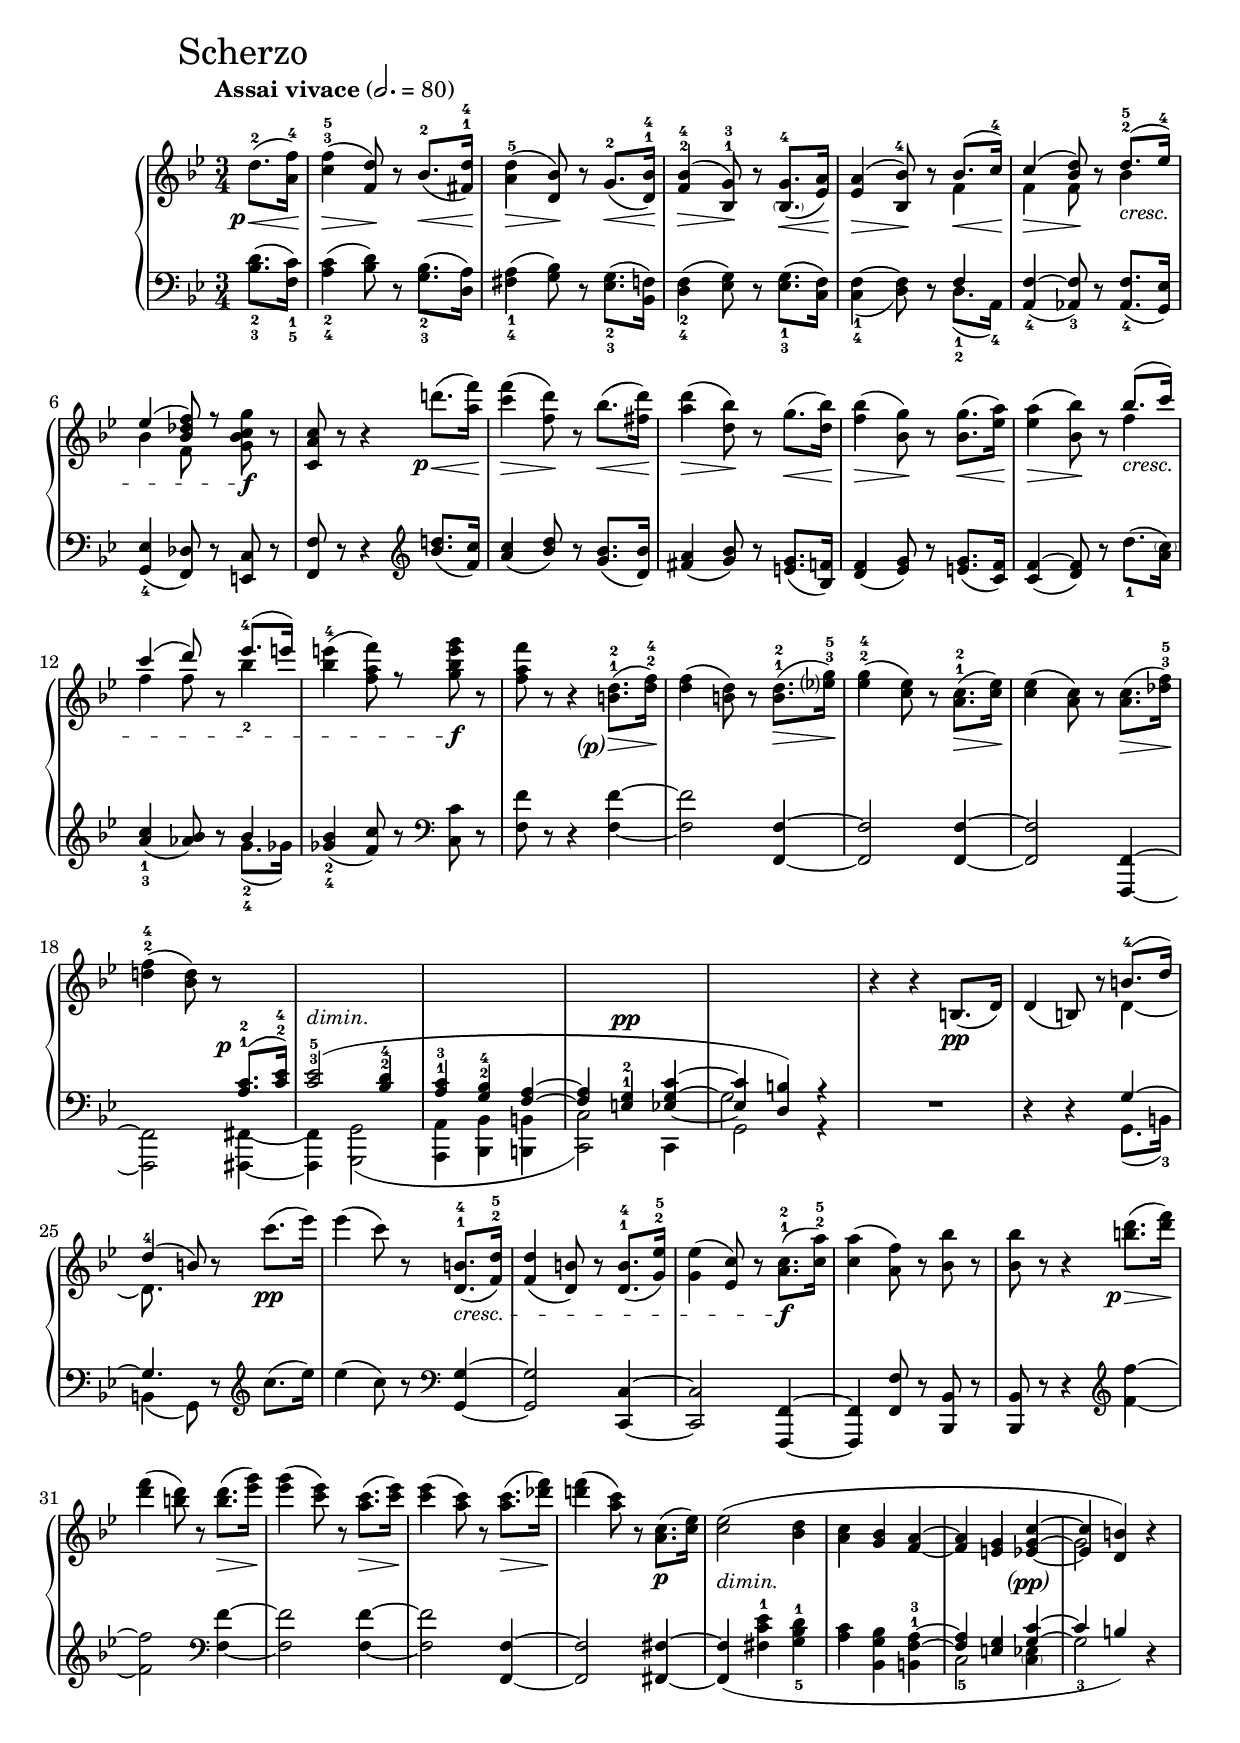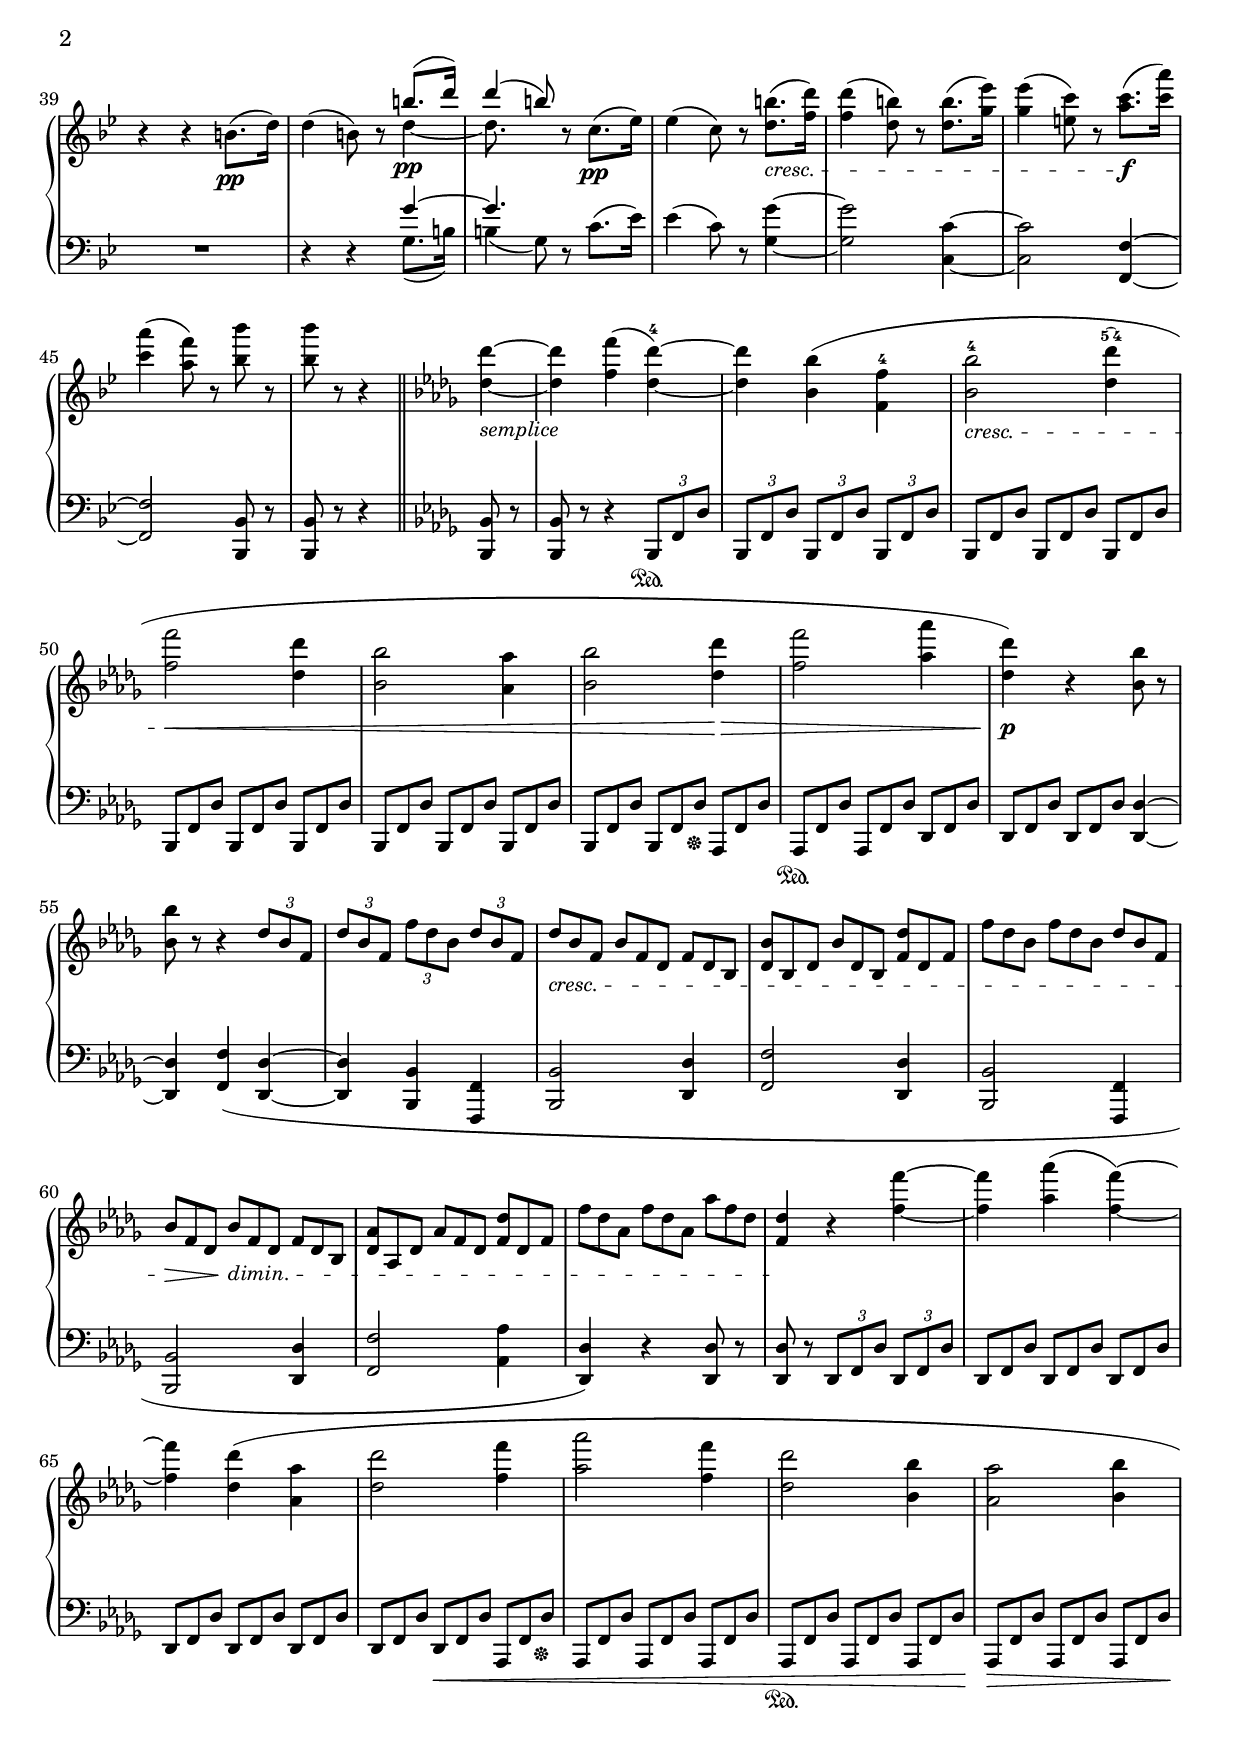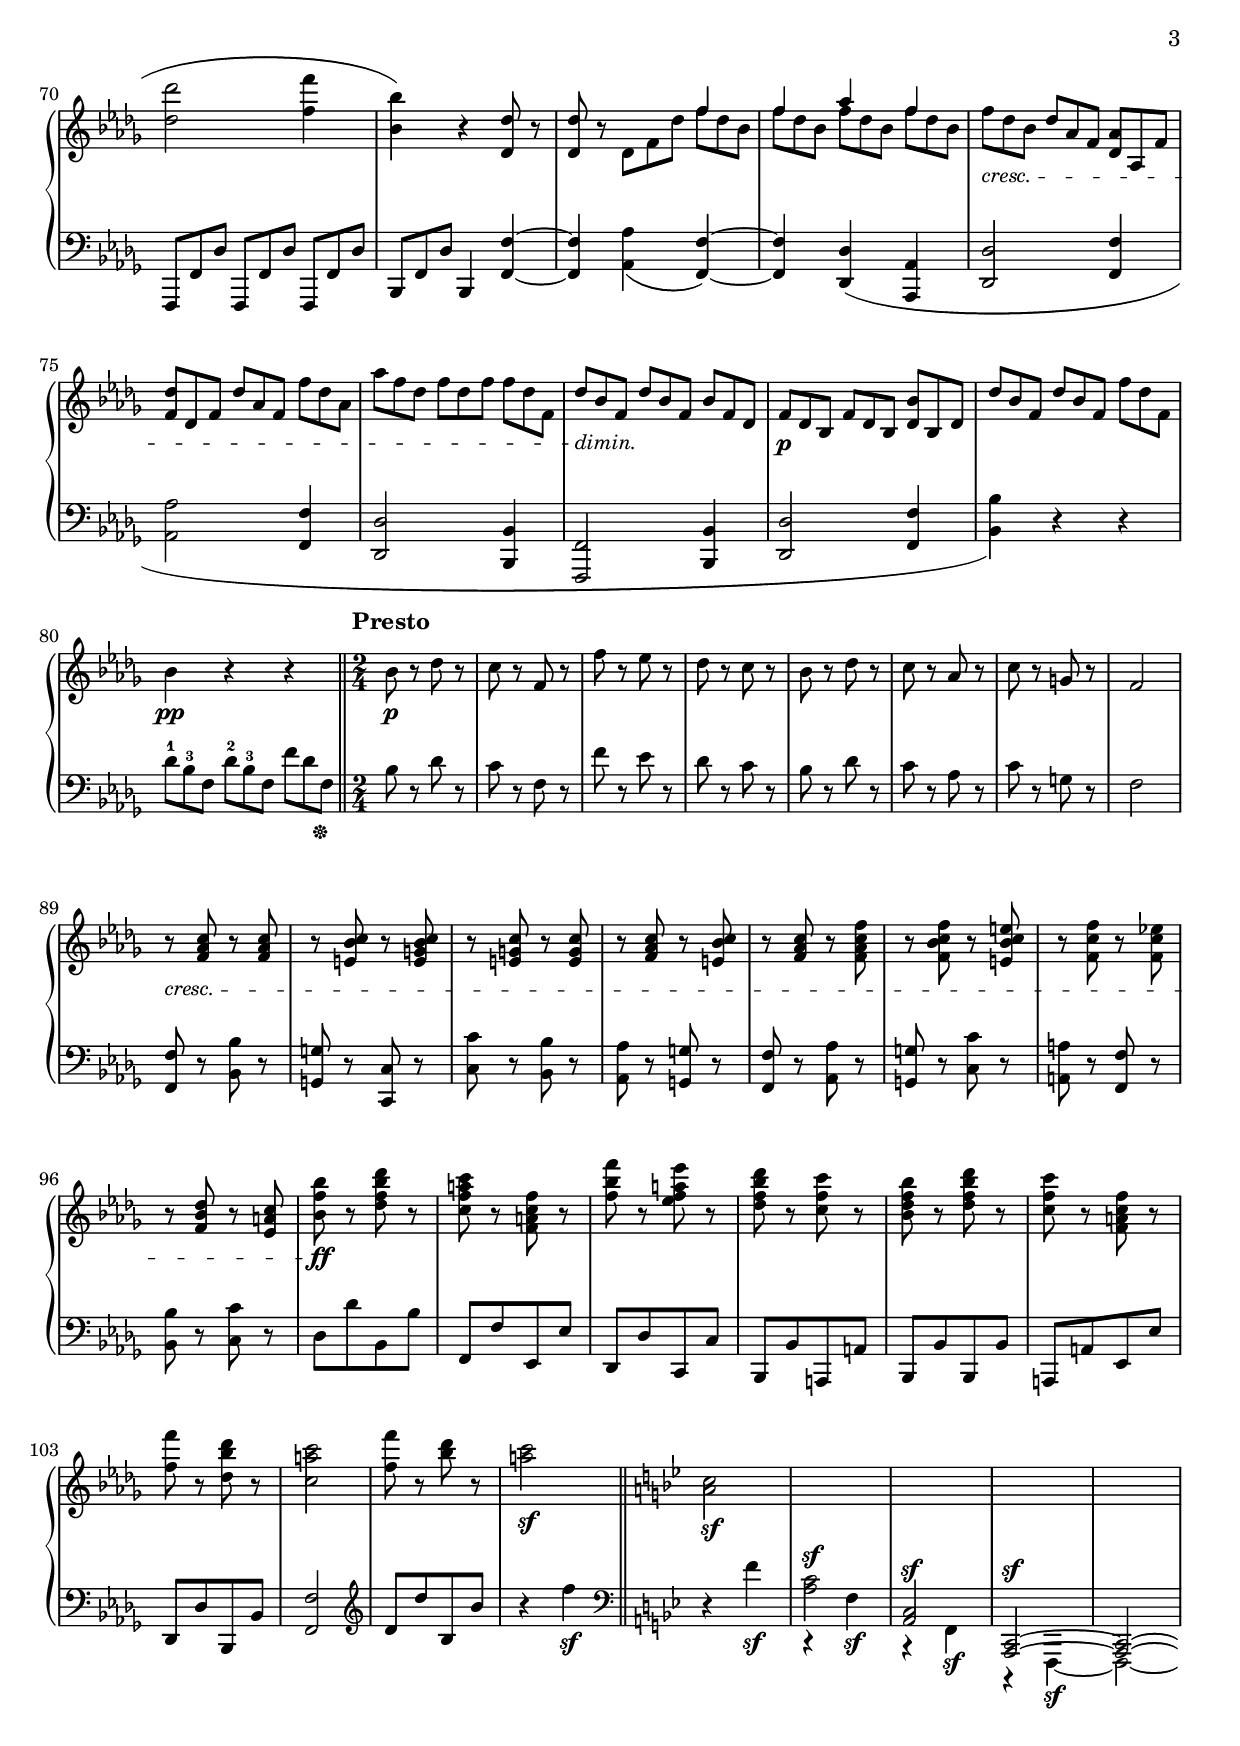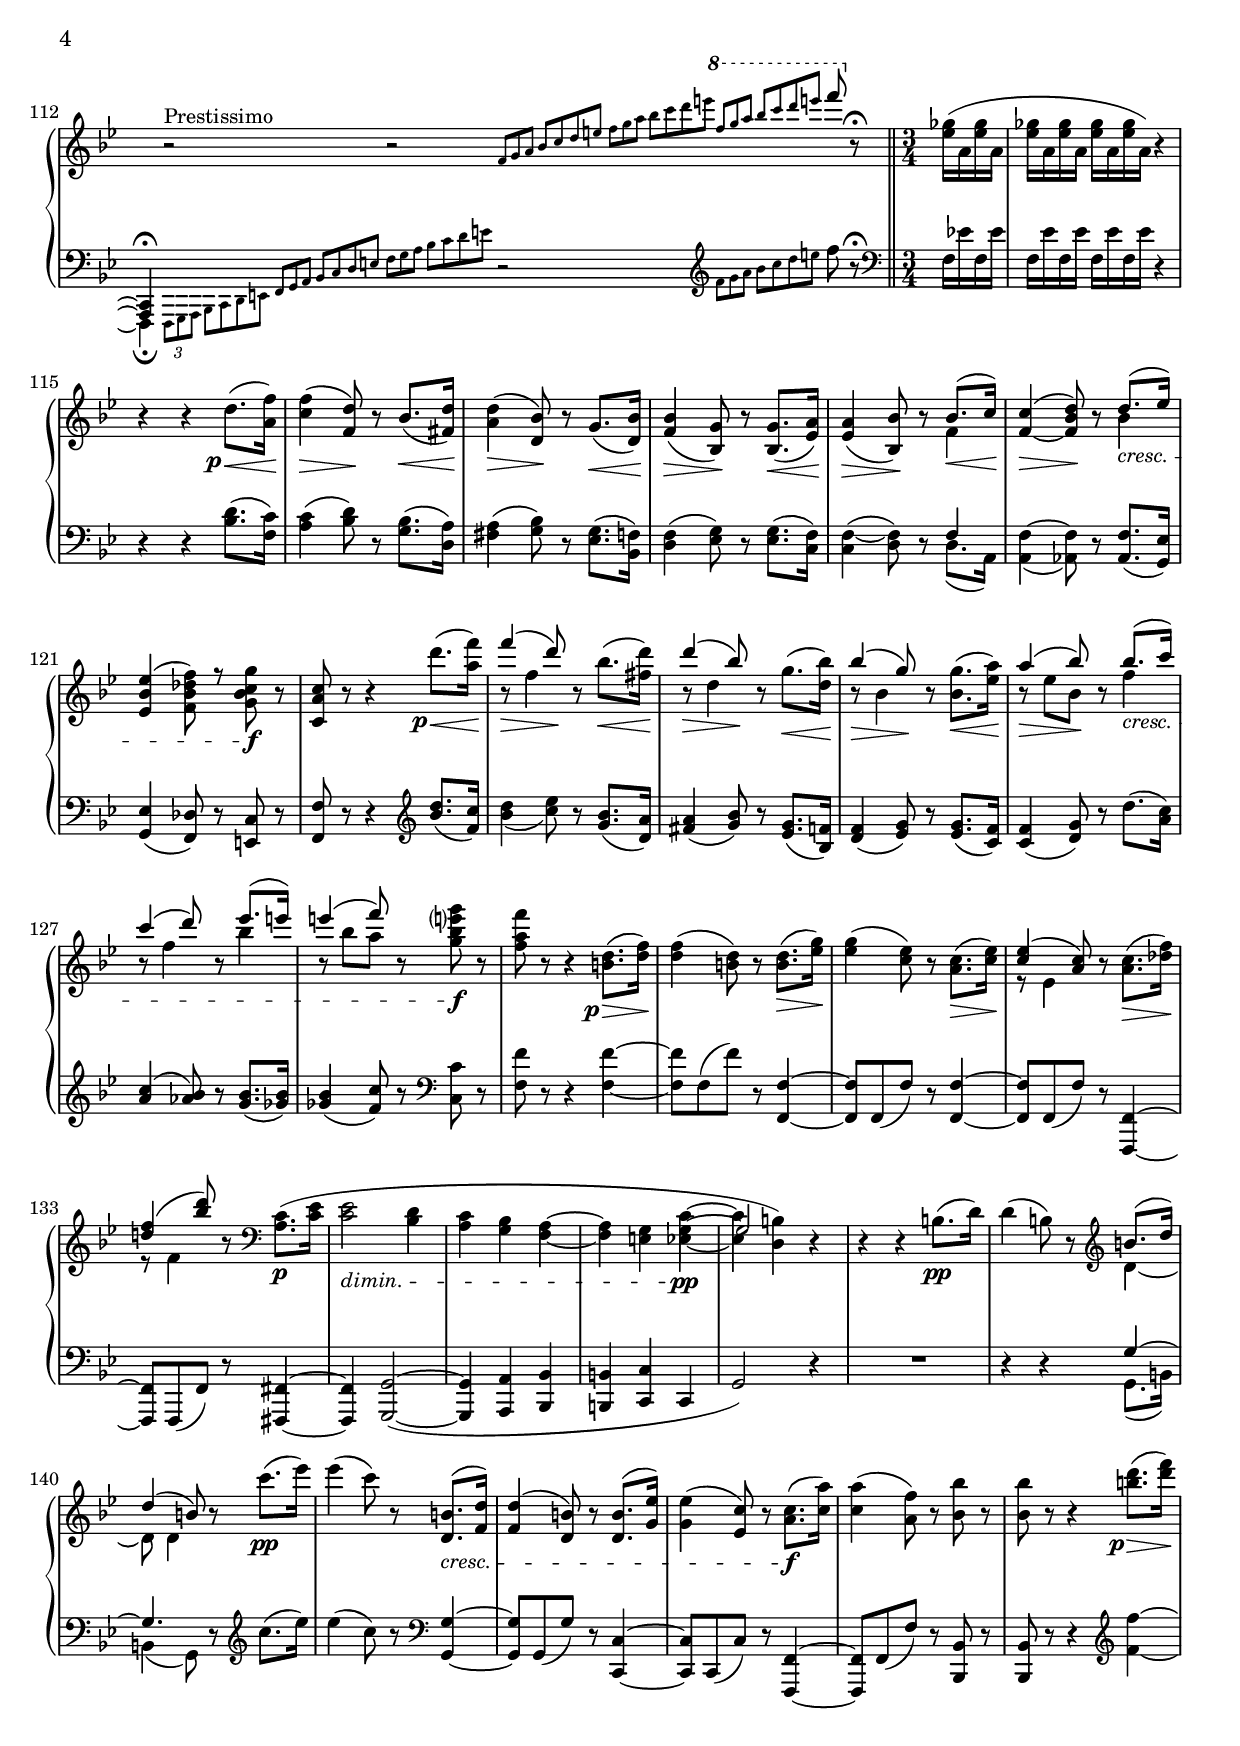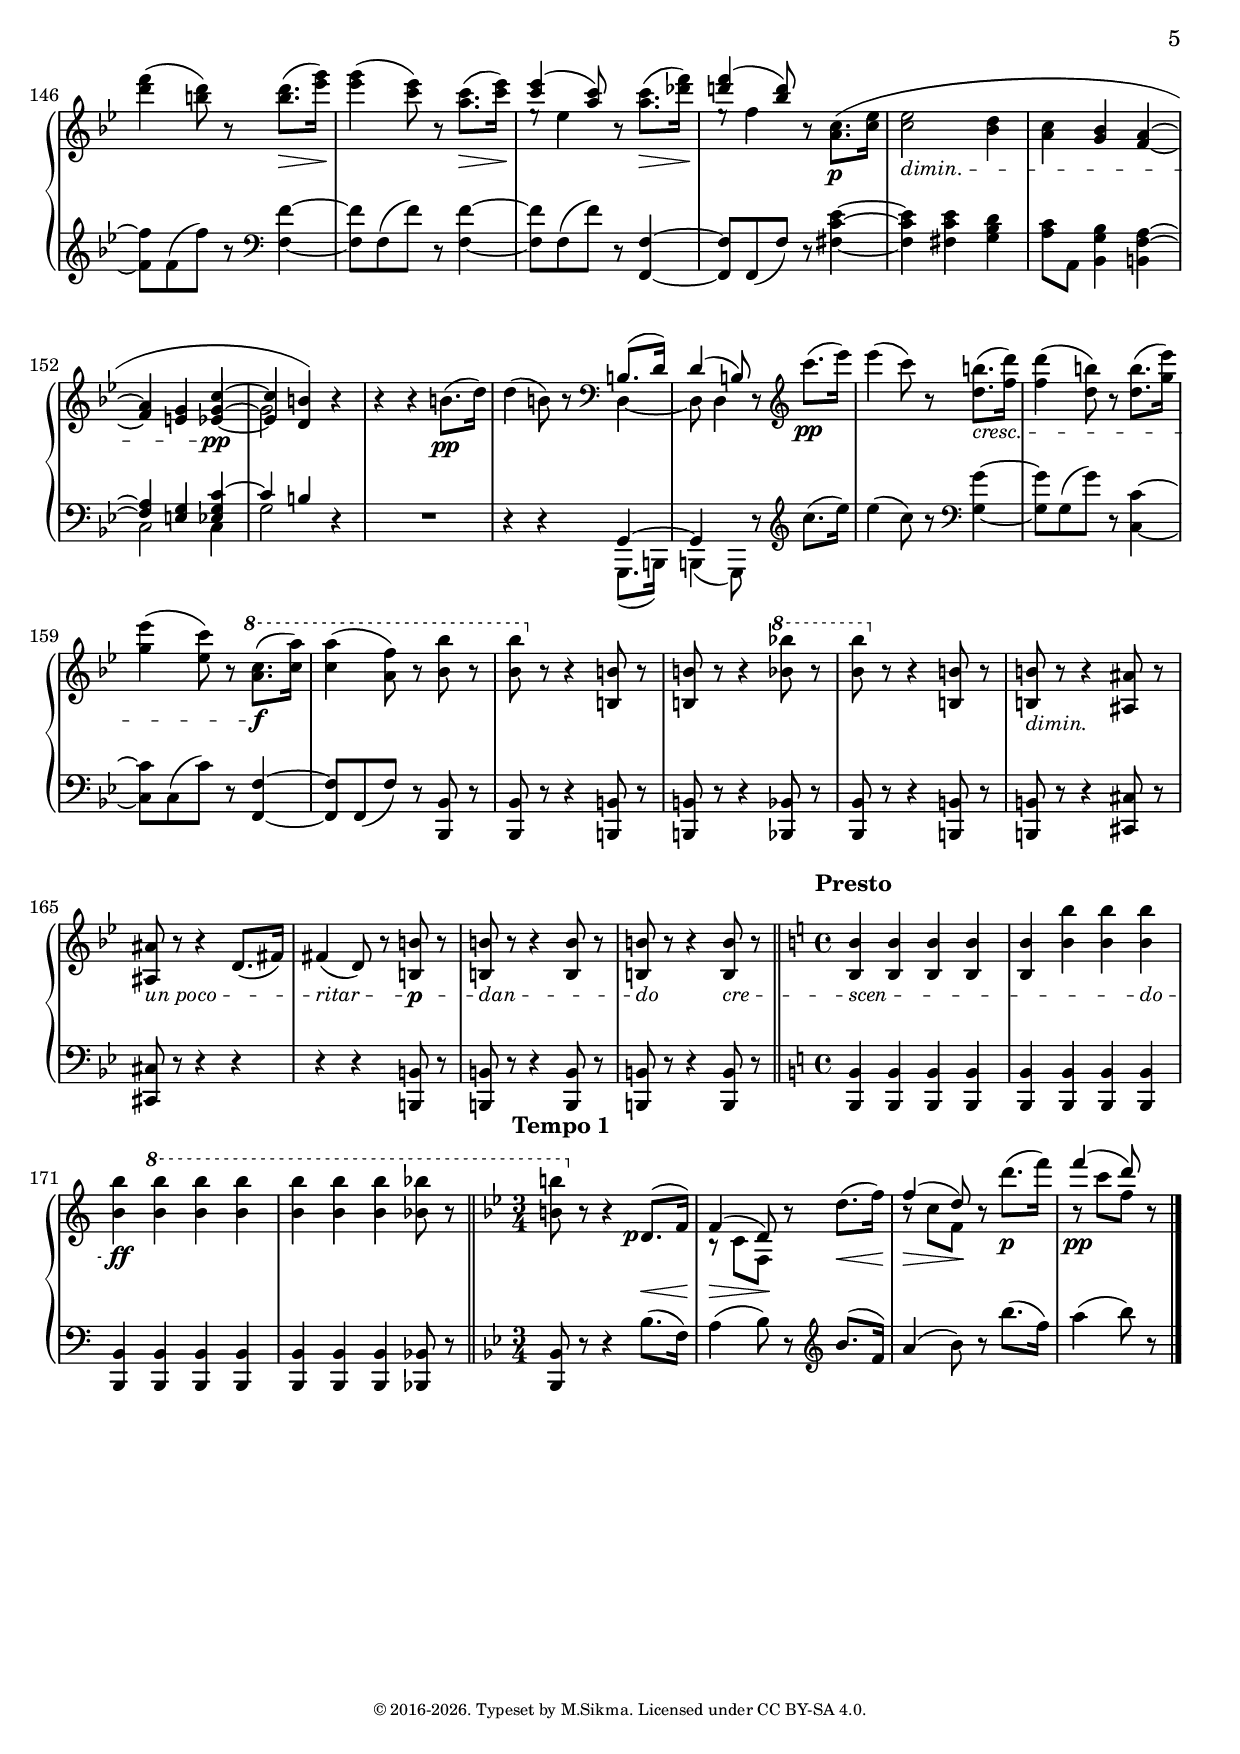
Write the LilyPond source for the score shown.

%===========================================================================
%    Piano Sonata Op.106 (L.Beethoven) - II
%===========================================================================
%
%    (C) 2016-2017, Michiel Sikma <michiel@sikma.org>
%    Licensed under CC BY-SA 4.0.
%
%---------------------------------------------------------------------------

\version "2.19.42"
\include "sonata-op106-includes.ily"

%---------------------------------------------------------------------------
%    II. Scherzo - Assai vivace
%---------------------------------------------------------------------------

two-section-one = {
  \key bes \major
  \time 3/4
  \partial 4
  \tempo "Assai vivace" 2. = 80
}

\bookpart {
  \paper {
    markup-system-spacing = \std-padding-page-n
    bookTitleMarkup = \std-title-markup-page-n
  }
  \header {
    subtitle = "Scherzo"
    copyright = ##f
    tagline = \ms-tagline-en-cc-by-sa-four
  }
  \score {
    \new PianoStaff \with {
      \std-staff-spacing
    } <<
      \override Score.MetronomeMark.extra-offset = #'(0 . 1.5)
      \set PianoStaff.connectArpeggios = ##t
      %---------------------------------------------------------------------
      %    Right hand
      %---------------------------------------------------------------------
      \new Staff = "right" \with {
        \std-magnification
        \stdDynSize
        midiInstrument = "acoustic grand"
      } {
        \clef treble \relative c'' {
          \two-section-one
          \override Slur.height-limit = #3
          <<
            \relative c'' {
              \stemNeutral
              \once \overrideProperty Score.NonMusicalPaperColumn.line-break-system-details
                #'((alignment-distances . (11.2)))
              \once \override Slur.positions = #'(2.18 . 3)
              d8.^(\<-2 <a f'>16-4) | <c f>4\>^(-3-5 \stemUp <d f,>8)\!
            }
            \\
            \relative c'' {
              \once \override DynamicText.extra-offset = #'(-2.4 . 1.8)
              \once \override DynamicText.self-alignment-X = #LEFT
              s8._\p
            }
          >> r8
          \once \override Slur.positions = #'(0 . 2.5)
          bes8.(\<-2 <fis d'>16)-1-4 | <a d>4\>(-5 <bes d,>8)\! r8
          \once \override Slur.positions = #'(0 . 2.5)
          g8.-[(\<-2 <d bes'>16])-1-4 <f bes>4\>^(-2-4 <bes, g'>8)\!-1-3 r8
          \once \override Slur.positions = #'(0 . 2.5)
          <\parenthesize bes g'>8.-[(\<-4 <es a>16]) | <es a>4\>^( <bes bes'>8)\!
          -\tweak X-offset #-0.1
          -4 r8
          <<
            \relative c'' {
              bes8.(\< c16)-4 | c4\>( <bes d>8)\!
            }
            \\
            \relative c' {
              f4 | f4 f8
            }
          >>
          r8
          <<
            \relative c'' {
              % Some trickery to clean up the cresc. a little.
              \set crescendoText = \markup { \italic { "cresc. " } }
              \set crescendoSpanner = #'text
              d8.(\<-2-5 es16)-4 \noPageBreak |
              \once \overrideProperty Score.NonMusicalPaperColumn.line-break-system-details
                #'((alignment-distances . (11)))
              \break es4( \stemUp <bes des f>8) r8 \stemNeutral <g bes c g'>8\f
            }
            \\
            \relative c'' {
              bes4 | bes4 f8
            }
          >>
          r8 |
          <c a' c>8 r8 r4
          \once \override DynamicText.extra-offset = #'(-2.4 . 1.8)
          \once \override DynamicText.self-alignment-X = #LEFT
          \override Slur.height-limit = #4
          <<
            \relative c''' {
              \stemNeutral
              \override Slur.height-limit = #4
              d!8.(\< <a f'>16) | <c f>4\>( <f, d'>8)\!
            }
            \\
            \relative c'' {
              \once \override DynamicText.extra-offset = #'(-2.4 . 1.8)
              \once \override DynamicText.self-alignment-X = #LEFT
              s8._\p
            }
          >>
          r8
          \once \override Slur.height-limit = #4
          bes''8.(\< <fis d'>16) | <a d>4\>( <d, bes'>8)\! r8
          g8.(\< <d bes'>16) | <f bes>4\>( <bes, g'>8)\! r8
          <g' bes,>8.(\< <es a>16) | <es a>4\>( <bes bes'>8)\! r8
          <<
            \relative c'' {
              \once \override Slur.positions = #'(0 . 2.5)
              \override Slur.height-limit = #5
              \set crescendoText = \markup { \italic { "cresc. " } }
              \set crescendoSpanner = #'text
              bes'8.(\< c16) \noPageBreak |
              \break c4( d8) \relative c'' b8\rest
              \once \override Slur.positions = #'(0 . 2.5)
              es8.(
              -\tweak X-offset #-0
              -\tweak Y-offset #6.5
              -4 e16) | \stemNeutral <bes e>4(-4 <f a f'>8)
              r8 <g bes e g>8\f
            }
            \\
            \relative c'' {
              f4 | f4 f8 s8 bes4_2
            }
          >>
          r8 | <f' a f'>8 r8 r4
          \once \override Slur.height-limit = #5
          \once \override Slur.positions = #'(0 . 0)
          <<
            \relative c''' {
              \stemNeutral
              \override Slur.height-limit = #4
              <b, d>8.(\>-1-2 <d f>16)-2-4 | <d f>4\!( <b d>8)\!
            }
            \\
            \relative c'' {
              \once \override DynamicText.extra-offset = #'(-3.4 . 2.2)
              \once \override DynamicText.self-alignment-X = #LEFT
              % TODO fix this \p
              s8._\parenP\p
            }
          >>
          r8
          \once \override Slur.height-limit = #7
          \once \override Slur.positions = #'(0 . 0)
          <b, d>8.(\>-1-2
          % Note: Henle has a grace flat on this es
          <es? g>16)-3-5 | <es g>4\!(-2-4 <c es>8) r8
          <a c>8.(\>-1-2 <c es>16) | <c es>4\!( <a c>8) r8
          <a c>8.(\> <des f>16)-3-5 \noPageBreak |
          \overrideProperty Score.NonMusicalPaperColumn.line-break-system-details
            #'((alignment-distances . (12.3)))
          \break <d! f>4\!(-2-4 <bes d>8)
          r8
          <<
            \relative c'' {
              \voiceOne
              \once \override Slur.height-limit = #4
              \once \override Slur.positions = #'(0 . 3)
              \change Staff = "left"
              \once \override DynamicText.extra-offset = #'(-2.8 . -4.5)
              \once \override DynamicText.self-alignment-X = #LEFT
              <a, c>8.^(^\p-1-2 <c es>16)-2-4 |
              \once \override Slur.height-limit = #3.6
              <c es>2^(^\textDecrescEnd "dimin."-3-5 <bes d>4-2
              -\tweak Y-offset #5.3
              ^4 |
              <a c>4-1-3 <g bes>4-2-4 <f^~ a^~>4 |
              <f a>4 <e g>4^\pp-1-2 <es_~ c'^~>4 |
              <es c'>4 <b' d,>4)
              \change Staff = "right"
            }
            \\
            \relative c {
              \voiceOne
              \change Staff = "left"
              s4 |
              s2. |
              s2. |
              s2 g'4^~ |
              \voiceTwo
              g2
              \change Staff = "right"
            }
          >>
          s4 | r4 r4
          b,8.(\pp d16) | d4( b8) r8 \clef treble
          <<
            \relative c'' {
              \once \override Slur.height-limit = #4
              b8.(-4 d16) | \break d4(-4 b8)
            }
            \\
            \relative c' {
              d4_~ | d8.
            }
          >>
          r8
          \once \override Slur.positions = #'(1 . 1)
          c''8.(\pp es16) | es4( c8) r8
          \once \override Slur.positions = #'(0 . 2.5)
          <d,, b'>8.(\cresc-1-4 <f d'>16)-2-5 | <f d'>4( <d b'>8) r8
          \once \override Slur.positions = #'(0 . 2.5)
          <d b'>8.(-1-4 <g es'>16)-2-5 | <g es'>4( <es c'>8) r8
          \once \override Slur.positions = #'(2.2 . 2.5)
          \once \override Slur.height-limit = #9
          \once \override Slur.eccentricity = #-0.55
          <a c>8.(\f-1-2 <c a'>16)-2-5 | <c a'>4( <a f'>8) r8
          <bes bes'>8 r8 | <bes bes'>8 r8 r4
          <<
            \relative c'' {
              \stemNeutral
              \override Slur.height-limit = #4
              <b' d>8.(\> <d f>16) \noPageBreak | \break <d f>4\!( <b d>8)
            }
            \\
            \relative c'' {
              \once \override DynamicText.extra-offset = #'(-2.4 . 1.8)
              \once \override DynamicText.self-alignment-X = #LEFT
              s8._\p
            }
          >>
          r8
          <b' d>8.(\> <es g>16) | <es g>4\!( <c es>8) r8
          \once \override Slur.positions = #'(0 . 0)
          <a c>8.(\> <c es>16) | <c es>4\!( <a c>8) r8
          <a c>8.(\> <des f>16) | <d! f>4\!( <a c>8) r8
          <<
            \relative c''' {
              \voiceTwo
              \once \override Slur.height-limit = #5
              <a, c>8.^(\p <c es>16) |
              \once \override Slur.height-limit = #3.3
              \once \override Slur.positions = #'(2.18 . 3)
              <c es>2^(_\textDecrescEnd "dimin." <bes d>4 |
              <a c>4
              \voiceOne
              <g bes>4 <f_~ a^~>4 |
              <f a>4 <e g>4 <es_~ c'^~>4\parenP\pp |
              <es c'>4 <b' d,>4)
            }
            \\
            \relative c' {
              s4 |
              s2. |
              s2. |
              s2 \voiceOne g'4^~ |
              \voiceTwo
              g2
            }
          >>
          \noBreak
          r4 |
          \break
          r4 r4
          b,8.(\pp d16) | d4( b8) r8
          <<
            \relative c''' {
              \once \override Slur.positions = #'(0 . 6)
              \once \override Slur.height-limit = #5
              b8.(\pp d16) | d4( b8)
            }
            \\
            \relative c'' {
              d4_~ | d8.
            }
          >>
          r8
          c8.(\pp es16) | es4( c8) r8
          <d b'>8.(\cresc <f d'>16) | <f d'>4( <d b'>8) r8
          <d b'>8.( <g es'>16) | <g es'>4( <e c'>8) r8
          <a c>8.(\f <c a'>16) | <c a'>4( <a f'>8) r8
          <bes bes'>8 r8 | <bes bes'>8 r8 r4
          \bar "||"
          \key bes \minor
          <des,_~ des'^~>4_\sempliceWhiteout |
          <des des'> <f f'>^( <des_~ des'^~>)-4 |
          <des des'>\!
          \once \override Slur.positions = #'(2 . 5.6)
          \once \override Slur.eccentricity = #0.7
          \once \override Slur.height-limit = #4.5
          <bes bes'>^( <f f'>-4 |
          <bes bes'>2\cresc-4 <des des'>4\finger \markup \tied-finger-up #"5" #"4" |
          \break
          <f f'>2\< <des des'>4 |
          <bes bes'>2 <aes aes'>4 |
          <bes bes'>2 <des des'>4\> |
          <f f'>2 <aes aes'>4 |
          <des, des'>4)\!\p r4 <bes bes'>8 r8 |
          \break
          <bes bes'>8 r8 r4
          \explicitTuplets
          \tuplet 3/2 \relative c'' { des8 bes f } |
          \tuplet 3/2 \relative c'' { des8 bes f }
          \tuplet 3/2 \relative c'' { f8 des bes }
          \tuplet 3/2 \relative c'' { des8 bes f } |
          \implicitTuplets
          \tuplet 3/2 \relative c'' { des8\cresc bes f }
          \tuplet 3/2 \relative c'' { bes8 f des }
          \tuplet 3/2 \relative c' { f8 des bes } |

          \tuplet 3/2 \relative c' { <des bes'>8 bes des }
          \tuplet 3/2 \relative c' { bes'8 des, bes }
          \tuplet 3/2 \relative c' { <f des'>8 des f } |

          \tuplet 3/2 \relative c'' { f8 des bes }
          \tuplet 3/2 \relative c'' { f8 des bes }
          \tuplet 3/2 \relative c'' { des8 bes f } |
          \break
          \tuplet 3/2 \relative c'' { bes8\> f des }
          \tuplet 3/2 \relative c'' { bes8_\textDecresc "dimin." f des }
          \tuplet 3/2 \relative c' { f8 des bes } |

          \tuplet 3/2 \relative c' { <des aes'>8 aes des }
          \tuplet 3/2 \relative c'' { aes8 f des }
          \tuplet 3/2 \relative c' { <f des'>8 des f } |
          \tuplet 3/2 \relative c'' { f8 des aes }
          \tuplet 3/2 \relative c'' { f8 des aes }
          \tuplet 3/2 \relative c''' { aes8 f des } |

          <f des'>4\! r4 <f'_~ f'^~>4 |
          <f f'>4 <aes aes'>4^( <f_~ f'^~>) |
          \break
          <f f'>4
          \once \override Slur.positions = #'(2 . 4.6)
          \once \override Slur.eccentricity = #0.7
          \once \override Slur.height-limit = #4.5
          <des des'>4^( <aes aes'> |
          <des des'>2 <f f'>4 |
          <aes aes'>2 <f f'>4 |
          <des des'>2 <bes bes'>4 |
          <aes aes'>2 <bes bes'>4 |
          <des des'>2 <f f'>4 |
          <bes, bes'>4) r4 <des, des'>8 r8 | <des des'>8 r8

          <<
            \relative c'' {
              s4 f4 |
              f4 aes f
            }
            \\
            {
              \implicitTuplets
              \tuplet 3/2 \relative c' { des8 f des' }
              \tuplet 3/2 \relative c'' { f8 des bes } |
              \tuplet 3/2 \relative c'' { f8 des bes }
              \tuplet 3/2 \relative c'' { f8 des bes }
              \tuplet 3/2 \relative c'' { f8 des bes }
            }
          >> |
          \tuplet 3/2 \relative c'' { f8\cresc des bes }
          \tuplet 3/2 \relative c'' { des8 aes f }
          \tuplet 3/2 \relative c'' { <des, aes'>8 aes f' } |
          \break
          \tuplet 3/2 \relative c' { <f des'>8 des f }
          \tuplet 3/2 \relative c'' { des8 aes f }
          \tuplet 3/2 \relative c'' { f8 des aes } |
          \tuplet 3/2 \relative c''' { aes8 f des }
          \tuplet 3/2 \relative c'' { f8 des f }
          \tuplet 3/2 \relative c'' { f8 des f, } |
          \tuplet 3/2 \relative c'' { des8_\textDecrescEnd "dimin." bes f }
          \tuplet 3/2 \relative c'' { des8 bes f }
          \tuplet 3/2 \relative c'' { bes8 f des } |
          \tuplet 3/2 \relative c' { f8\p des bes }
          \tuplet 3/2 \relative c' { f8 des bes }
          \tuplet 3/2 \relative c' { <des bes'>8 bes des } |
          \tuplet 3/2 \relative c'' { des8 bes f }
          \tuplet 3/2 \relative c'' { des8 bes f }
          \tuplet 3/2 \relative c'' { f8 des f, } |
          bes'4\pp r4 r4
          \bar "||"
          \time 2/4
          \tempo "Presto"
          bes8\p r8 des8 r8 |
          c8 r8 f,8 r8 |
          f'8 r8 es8 r8 |
          des8 r8 c8 r8 |
          bes8 r8 des8 r8 |
          c8 r8 aes8 r8 |
          c8 r8 g8 r8 |
          f2 |

          \break
          r8\cresc <f aes c>8 r8 <f aes c>8 |
          r8 <e bes' c>8 r8 <e g bes c>8 |
          r8 <e g c>8 r8 <e g c>8 |
          r8 <f aes c>8 r8 <e bes' c>8 |
          r8 <f aes c>8 r8 <f aes c f>8 |
          r8 <f bes c f>8 r8 <e bes' c e>8 |
          r8 <f c' f>8 r8 <f c' es!>8 |
          \break
          r8 <f bes des>8 r8 <es a c>8 |

          <bes' f' bes>8\ff r8 <des f bes des>8 r8 |
          <c f a c>8 r8 <f, a c f>8 r8 |
          <f' bes f'>8 r8 <es f a es'>8 r8 |
          <des f bes des>8 r8 <c f c'>8 r8 |
          <bes des f bes>8 r8 <des f bes des>8 r8 |
          <c f c'>8 r8 <f, a c f>8 r8 |
          <f' f'>8 r8 <des bes' des>8 r8 |
          <c a' c>2 |
          <f f'>8 r8 <bes des>8 r8 |
          <a c>2\sf |
          \bar "||"
          \key bes \major
          <a, c>2\sf |
          \change Staff = "left"
          <a, c>2^\sf |
          \clef bass <a, c>2^\sf |
          s2 |
          s2 |
          \change Staff = "right"
          s4
          \relative c'' {
            <<
              {
                % Workaround for \teeny - works with \magnifyStaff
                \once \override Dots.dot-count = #0
                \override Rest.font-size = #-3
                b2.\rest
              }
              \\
              {
                s2.^\markup "Prestissimo"
              }
            >>
            s2.
            % Workaround for \teeny - works with \magnifyStaff
            \override NoteHead.font-size = #-3
            \override Rest.font-size = #-3
            \once \override Dots.dot-count = #0
            b2.\rest
            \stemUp
            \once \override Beam.positions = #'(1.0 . 2.0) % start: -1.5 . -0.5
            \tuplet 3/2 { f8 g a }
            \once \override Beam.positions = #'(2.5 . 4.5) % start: 0.0 . 1.5
            bes-[ c d e]
            \stemDown
            \once \override Beam.positions = #'(0.2 . 0.8)
            \tuplet 3/2 { f g a }
            \once \override Beam.positions = #'(1.0 . 2.0)
            bes-[ c d e]
            \ottava #1
            \set Staff.ottavation = "8"
            \stemUp
            \once \override Beam.positions = #'(4.5 . 5.5) % start: 2.0 . 3.0
            \tuplet 3/2 { f g a }
            \once \override Beam.positions = #'(6.0 . 8.0) % start: 3.5 . 5.0
            bes-[ c d e]
            % Workaround for \normalsize - works with \magnifyStaff
            \override NoteHead.font-size = #0
            \override Rest.font-size = #0
            f8
            \ottava #0
          }
          \stemNeutral
          r8\fermata
          \bar "||"
          \time 3/4
          <es''' ges>16^( a, <es' ges> a, |
          <es' ges> a, <es' ges> a, <es' ges> a, <es' ges> a,) r4 |
          \break
          r4 r4
          \relative c'' {
            \override Slur.height-limit = #3
            <<
              \relative c'' {
                \stemNeutral
                \once \override Slur.positions = #'(2.18 . 3)
                d8.(\< <a f'>16) | <c f>4\>( \stemUp <d f,>8)\!
              }
              \\
              \relative c'' {
                \once \override DynamicText.extra-offset = #'(-2.4 . 1.8)
                \once \override DynamicText.self-alignment-X = #LEFT
                s8._\p
              }
            >> r8
            \once \override Slur.positions = #'(0 . 2.5)
            bes8.(\< <fis d'>16) | <a d>4\>( <bes d,>8)\! r8
            \once \override Slur.positions = #'(0 . 2.5)
            g8.-[(\< <d bes'>16]) <f bes>4\>( <bes, g'>8)\! r8
            \once \override Slur.positions = #'(0 . 2.5)
            <bes g'>8.-[(\< <es a>16]) | <es a>4\>( <bes bes'>8)\! r8
            <<
              \relative c'' {
                bes8.(\< c16) | <f,_~ c'>4\>( <f bes d>8)\!
              }
              \\
              \relative c' {
                f4
              }
            >>
            r8
            <<
              \relative c'' {
                d8.(\cresc es16) | \break <es, bes' es>4( \stemNeutral <f bes des f>8) r8 \stemNeutral <g bes c g'>8\f
              }
              \\
              \relative c'' {
                bes4
              }
            >>
            r8 |
            <c a' c>8
          }
          r8 r4
          <<
            \relative c'' {
              s4 | b8\rest \stemDown f'4
            }
            \\
            \relative c''' {
              \once \override Slur.positions = #'(5.5 . 5.5)
              d8.^(\< <a f'>16) | \stemUp
              \once \override Voice.Stem.length = #3.8
              f'4\>^( d8)\!
            }
            \\
            \relative c'' {
              \once \override DynamicText.extra-offset = #'(-2.4 . 1.8)
              \once \override DynamicText.self-alignment-X = #LEFT
              s8._\p
            }
          >>
          r8
          <<
            \relative c'' {
              s4 | b8\rest \stemDown d4
            }
            \\
            \relative c''' {
              \once \override Slur.positions = #'(4.5 . 4.5)
              bes8.^(\< <fis d'>16) | \stemUp
              \once \override Voice.Stem.length = #3.8
              d'4\>^( bes8)\!
            }
          >>
          r8
          <<
            \relative c'' {
              s4 | b8\rest \stemDown bes4
            }
            \\
            \relative c''' {
              \once \override Slur.positions = #'(3.5 . 3.5)
              g8.^(\< <d bes'>16) | \stemUp
              \once \override Voice.Stem.length = #3.8
              bes'4\>^( g8)\!
            }
          >>
          r8
          <<
            \relative c'' {
              s4 | b8\rest \stemDown es8-[ bes]
            }
            \\
            \relative c'' {
              <bes g'>8.^(\< <es a>16) | \stemUp a4\>^( bes8)\!
            }
          >>
          r8
          <<
            \relative c''' {
              bes8.^(\cresc c16) | \break c4^( d8) b,8\rest
              \once \override Slur.height-limit = #4
              es'8.( e16) | e4^( f8) b,,8\rest
              \stemDown
              <g' bes e? g>8\f b,8\rest |
              <f' a f'>8
            }
            \\
            \relative c'' {
              f4 | b,8\rest f'4 s8
              bes4 | b,8\rest bes'8-[ a]
            }
          >>
          r8 r4
          \once \override Slur.height-limit = #5
          \once \override Slur.positions = #'(0 . 0)
          <<
            \relative c''' {
              \stemNeutral
              \override Slur.height-limit = #4
              <b, d>8.^(\> <d f>16) | <d f>4\!^( <b d>8)\!
            }
            \\
            \relative c'' {
              \once \override DynamicText.extra-offset = #'(-2.4 . 1.8)
              \once \override DynamicText.self-alignment-X = #LEFT
              s8._\p
            }
          >>
          r8
          \once \override Slur.height-limit = #7
          \once \override Slur.positions = #'(0 . 0)
          <b d>8.^(\> <es g>16) | <es g>4\!^( <c es>8) r8
          <<
            \relative c' {
              s4 | s8 \stemDown es4
            }
            \\
            \relative c'' {
              \once \override Slur.height-limit = #7
              \once \override Slur.positions = #'(1 . 1)
              <a c>8.^(\> <c es>16) | e,8\rest\!
            }
            \\
            \relative c'' {
              s4 | \stemUp
              \once \override Voice.Stem.length = #6.5
              <c es>4^( <a c>8)
            }
          >>
          r8
          <<
            \relative c' {
              s4 | s8 \stemDown f4
            }
            \\
            \relative c'' {
              \once \override Slur.height-limit = #7
              \once \override Slur.positions = #'(1 . 1)
              <a c>8.^(\> <des f>16) | e,8\rest\!
            }
            \\
            \relative c'' {
              s4 | \stemUp
              <d! f>4^( <bes' d>8)
            }
          >>
          r8
          \clef bass
          <<
            \relative c'' {
              \voiceTwo
              \once \override Slur.height-limit = #4
              \once \override Slur.positions = #'(0 . 3)
              % Todo: move to lower staff
              <a, c>8.^(\p <c es>16 | <c es>2_\textDecresc "dimin." <bes d>4 |
              <a c>4 <g bes>4 <f_~ a^~>4 |
              <f a>4 <e g>4 <es_~ c'^~>4\pp |
              <es c'>4 <b' d,>4)
            }
            \\
            \relative c {
              \voiceTwo
              s4 |
              s2. |
              s2. |
              s2 g'4^~ |
              \voiceOne
              g2
            }
          >>
          r4 | r4 r4
          b,8.^(\pp d16) | d4^( b8) r8 \clef treble
          <<
            \relative c'' {
              \once \override Slur.height-limit = #4
              b8.^( d16) | \break d4^( b8)
            }
            \\
            \relative c' {
              d4_~ | d8 d4
            }
          >>
          r8
          \once \override Slur.positions = #'(1 . 1)
          c''8.^(\pp es16) | es4^( c8) r8
          \once \override Slur.positions = #'(0 . 2.5)
          <d,, b'>8.^(\cresc <f d'>16) | <f d'>4^( <d b'>8) r8
          \once \override Slur.positions = #'(0 . 2.5)
          <d b'>8.^( <g es'>16) | <g es'>4^( <es c'>8) r8
          \once \override Slur.positions = #'(2.2 . 2.5)
          \once \override Slur.height-limit = #9
          \once \override Slur.eccentricity = #-0.55
          <a c>8.^(\f <c a'>16) | <c a'>4^( <a f'>8) r8
          <bes bes'>8 r8 | <bes bes'>8 r8 r4
          <<
            \relative c'' {
              \stemNeutral
              \override Slur.height-limit = #4
              <b' d>8.^(\> <d f>16) | \break <d f>4\!^( <b d>8)
            }
            \\
            \relative c'' {
              \once \override DynamicText.extra-offset = #'(-2.4 . 1.8)
              \once \override DynamicText.self-alignment-X = #LEFT
              s8._\p
            }
          >>
          r8
          <b' d>8.^(\> <es g>16) | <es g>4\!^( <c es>8) r8
          \once \override Slur.positions = #'(0 . 0)
          <<
            \relative c'' {
              s4 | s8 \stemDown es4
            }
            \\
            \relative c''' {
              \once \override Slur.height-limit = #7
              \once \override Slur.positions = #'(1 . 1)
              <a c>8.^(\> <c es>16) | e,8\rest\!
            }
            \\
            \relative c''' {
              s4 | \stemUp
              <c es>4^( <a c>8)
            }
          >>
          r8
          <<
            \relative c'' {
              s4 | s8 \stemDown f4
            }
            \\
            \relative c''' {
              \once \override Slur.height-limit = #7
              \once \override Slur.positions = #'(1 . 1)
              <a c>8.^(\> <des f>16) | e,8\rest\!
            }
            \\
            \relative c''' {
              s4 | \stemUp
              <d! f>4^( <bes d>8)
            }
          >>
          r8
          <<
            \relative c''' {
              \voiceTwo
              \once \override Slur.height-limit = #5
              <a, c>8.^(\p <c es>16 | <c es>2_\textDecresc "dimin." <bes d>4 |
              <a c>4
              \voiceOne
              <g bes>4 <f_~ a^~>4 |
              \break <f a>4 <e g>4 <es_~ c'^~>4\pp |
              <es c'>4 <b' d,>4)
            }
            \\
            \relative c' {
              s4 |
              s2. |
              s2. |
              s2 \voiceOne g'4^~ |
              \voiceTwo
              g2
            }
          >>
          r4 | r4 r4
          b,8.^(\pp d16) | d4^( b8) r8 \clef bass
          <<
            \relative c' {
              \once \override Slur.height-limit = #4
              \once \override Slur.positions = #'(0 . 4.5)
              b8.^( d16) | d4^( b8)
            }
            \\
            \relative c {
              d4_~ | d8 d4
            }
          >>
          r8 \clef treble
          \once \override Slur.positions = #'(1 . 1)
          c'8.^(\pp es16) | es4^( c8) r8
          \once \override Slur.positions = #'(0 . 2.5)
          <d, b'>8.^(\cresc <f d'>16) | <f d'>4^( <d b'>8) r8
          \once \override Slur.positions = #'(0 . 2.5)
          <d b'>8.^( <g es'>16) | \break <g es'>4^( <es c'>8) r8
          \once \override Slur.positions = #'(2.2 . 2.5)
          \once \override Slur.height-limit = #9
          \once \override Slur.eccentricity = #-0.55
          \ottava #1
          \set Staff.ottavation = #"8"
          <a c>8.^(\f <c a'>16) | <c a'>4^( <a f'>8) r8
          <bes bes'>8 r8 | <bes bes'>8
          \ottava #0
          r8 r4
          \relative c' {
            <b b'>8 r8 <b b'>8 r8 r4
          }
          \ottava #1
          \set Staff.ottavation = #"8"
          <bes! bes'!>8 r8 | <bes bes'>8
          \ottava #0
          r8 r4
          \relative c' {
            <b b'>8 r8 <b b'>8_\textDecrescEnd "dimin." r8 r4
          }
          \relative c' {
            <ais ais'>8 r8 <ais ais'>8_\textDecresc "un poco" r8 r4
          }
          d,,8._( fis16) | fis4_(_\textDecresc "ritar" d8) r8
          <b b'>8\p_\textDecresc " " r8 |
          <b b'>8_\textDecresc "dan" r8 r4 <b b'>8 r8 |
          <b b'>8_\textDecrescEnd "do" r8 r4 <b b'>8_\textCresc "cre" r8
          \bar "||"
          \time 4/4
          \tempo "Presto"
          \key c \major
          <b b'>4_\textCresc "scen" 4 4 4 |
          4 <b' b'>4 4 4_\textCresc "do" |
          4\ff
          \ottava #1
          \set Staff.ottavation = #"8"
          <b' b'>4 4 4 |
          4 4 4 <bes bes'>8 r8
          \bar "||"
          \time 3/4
          \tempo "Tempo 1"
          \key bes \major
          <b b'>
          \ottava #0
          r8 r4
          <<
            \relative c' {
              \once \override Slur.positions = #'(2.5 . 1.2)
              d8.^(\< f16) | f4\>^( d8)\!
            }
            \\
            \relative c' {
              s4 | b8\rest c8-[ f,]
            }
            \\
            \relative c'' {
              \once \override DynamicText.extra-offset = #'(-2.4 . 1.8)
              \once \override DynamicText.self-alignment-X = #LEFT
              s8._\p
            }
          >>
          r8
          <<
            \relative c'' {
              \once \override Slur.positions = #'(0 . 1.2)
              \stemDown d8.^(\< f16) | \stemUp
              \once \override Voice.Stem.length = #3.5
              f4\>^( d8)\!
            }
            \\
            \relative c'' {
              s4 | b8\rest c8-[ f,]
            }
          >>
          r8
          <<
            \relative c''' {
              \once \override Slur.positions = #'(0 . 1.2)
              \stemDown d8.^(\p f16) | \stemUp
              \once \override Voice.Stem.length = #3.5
              f4\pp^( d8)
            }
            \\
            \relative c''' {
              s4 | b,8\rest c'8-[ f,]
            }
          >>
          r8
          \bar "|."
        }
      }
      %---------------------------------------------------------------------
      %    Left hand
      %---------------------------------------------------------------------
      \new Staff = "left" \with {
        \std-magnification
        \stdDynSize
        midiInstrument = "acoustic grand"
      } {
        \clef bass \relative c' {
          \two-section-one
          \override Slur.height-limit = #3
          <bes d>8.^(_2_3 <f c'>16)_1_5 | <a c>4^(_2_4 <bes d>8) r8
          <g bes>8.^(_2_3 <d a'>16) | <fis a>4^(_1_4 <g bes>8) r8
          <es g>8.^(_2_3 <bes f'>16) | <d f>4^(_2_4 <es g>8) r8
          <es g>8.^(_1_3 <c f>16) |
          \once \override Slur.positions = #'(-2.3 . 1)
          <c f^~>4_(_1_4 <d f>8) r8
          <<
            {
               f4
            }
            \\
            {
              d8._(_1_2 a16)_4 | \stemUp <a f'^~>4_(_4 <aes f'>8)_3
            }
          >>
          r8
          \stemUp
          <aes f'>8._(_4 <g es'>16) | <g es'>4_(_4 <f des'>8) r8
          <e c'>8 r8 | <f f'>8 r8 r4 \clef treble
          <bes'' d!>8._( <f c'>16) | <a c>4_( <bes d>8) r8
          <g bes>8._( <d bes'>16) | <fis a>4_( <g bes>8) r8
          <e g>8._( <bes f'>16) | <d f>4_( <es g>8) r8
          <e g>8._( <c f>16) |
          % TODO: parenthesize this tie.
          <c f^~>4_( <d f>8) r8
          \stemNeutral
          d'8.^(_1 <a \parenthesize c>16) | \stemUp <a c>4_(_1_3 \stemNeutral <aes bes>8) r8
          <<
            {
              bes4
            }
            \\
            {
              g8._(_2_4 ges16) | \stemUp <ges bes>4_(_2_4 <f c'>8)
            }
          >>
          r8
          \clef bass <c, c'>8 r8 <f f'>8 r8 r4
          <f_~ f'^~>4 |
          <f f'>2 <f,_~ f'^~>4 |
          <f f'>2 <f_~ f'^~>4 |
          <f f'>2 <f,_~ f'^~>4 |
          \stemDown
          <f f'>2 <fis_~ fis'_~>4 |
          <fis fis'>4 <g g'>2_( |
          <a a'>4 <bes bes'> <b b'> |
          <c c'>2) c4 |
          g'2
          <<
            \relative c {
              r4
            }
            \\
            \relative c {
              r4
            }
          >>
          |
          \stemNeutral
          R2. |
          r4 r4
          <<
            {
              g'4^~ | g4.
            }
            \\
            {
              g,8._( b16)-3 \noPageBreak | b4_( g8)
            }
          >>
          r8 \clef treble
          c''8.^( es16) | es4^( c8) r8 \clef bass
          <g,,_~ g'^~>4 | <g g'>2
          <c,_~ c'^~>4 | <c c'>2
          \once \override Slur.positions = #'(0 . 3.5)
          \once \override Slur.eccentricity = #0.5
          % Todo: check this slur.
          <f,_~ f'^~>4 | <f f'>4
          <f' f'>8 r8 <bes, bes'>8 r8 |
          <bes bes'>8 r8 r4 \clef treble
          <f'''_~ f'^~>4 | <f f'>2 \clef bass
          <f,_~ f'^~>4 | <f f'>2
          <f_~ f'^~>4 | <f f'>2
          <f,_~ f'^~>4 | <f f'>2
          <<
            \relative c {
              s4 | s4 s2 |
              \stemDown
              <a' c>4 <bes, g' bes>4 <b f'^~ a^~>4-1-3 |
              \stemUp
              <f' a>4 <e g>4 g4^~ |
              \stemDown
              g2_3
            }
            \\
            \relative c, {
              \stemUp
              <fis_~ fis'^~>4 |
              \once \override Slur.height-limit = #3.3
              <fis fis'>4_(
              \stemDown
              \once \override Slur.height-limit = #5
              \once \override Slur.eccentricity = #1
              \once \override Slur.positions = #'(-2 . -1)
              <fis' c' es>4^1 <g bes d>4^1_5 |
              s2 s4 |
              c,2_5 <\parenthesize c es>4 |
              s4 \stemUp b'4)
            }
            \\
            \relative c {
              \voiceOne
              s4 | s4
              s2 |
              s2 s4 | s4 s4 c'4^~ |
              c4
            }
          >>
          r4 |
          R2. |
          r4 r4
          <<
            \relative c'' {
              g4^~ | g4.
            }
            \\
            \relative c' {
              g8._( b16) | b4_( g8)
            }
          >>
          r8
          c''8.^( es16) | es4^( c8) r8
          <g_~ g'^~>4 | <g g'>2
          <c,_~ c'^~>4 | <c c'>2
          <f,_~ f'^~>4 | <f f'>2
          <bes, bes'>8 r8 | <bes bes'>8 r8 r4
          \bar "||"
          \key bes \minor
          <bes bes'>8 r8 | <bes bes'>8 r8 r4
          \tuplet 3/2 \relative c, { bes8\sustainOn f' des' }
          \repeat unfold 3 \tuplet 3/2 \relative c, { bes8 f' des' }
          \implicitTuplets
          \repeat unfold 10 \tuplet 3/2 \relative c, { bes8 f' des' }
          \tuplet 3/2 \relative c, { bes8 f' des'\sustainOff }
          \tuplet 3/2 \relative c, { aes8 f' des' }
          \tuplet 3/2 \relative c, { aes8\sustainOn f' des' }
          \tuplet 3/2 \relative c, { aes8 f' des' }
          \tuplet 3/2 \relative c, { des8 f des' }
          \tuplet 3/2 \relative c, { des8 f des' }
          \tuplet 3/2 \relative c, { des8 f des' }
          <des_~ des'^~>4 | <des des'> <f f'>_(
          <des_~ des'^~>4 | <des des'> <bes bes'> <f f'>
          <bes bes'>2 <des des'>4 |
          <f f'>2 <des des'>4 |
          <bes bes'>2 <f f'>4 |
          <bes bes'>2 <des des'>4 |
          <f f'>2 <aes aes'>4 |
          <des, des'>4) r4 <des des'>8 r8 | <des des'> r8
          \explicitTuplets
          \tuplet 3/2 \relative c, { des8 f des' }
          \tuplet 3/2 \relative c, { des8 f des' }
          \implicitTuplets
          \tuplet 3/2 \relative c, { des8 f des' }
          \repeat unfold 6 \tuplet 3/2 \relative c, { des8 f des' }
          \tuplet 3/2 \relative c, { des8\< f des' }
          \tuplet 3/2 \relative c, { aes8 f' des'\sustainOff }
          \repeat unfold 3 \tuplet 3/2 \relative c, { aes8 f' des' }
          \tuplet 3/2 \relative c, { aes8\sustainOn f' des' }
          \tuplet 3/2 \relative c, { aes8 f' des' }
          \tuplet 3/2 \relative c, { aes8 f' des' }
          \tuplet 3/2 \relative c, { aes8\!\> f' des' }
          \tuplet 3/2 \relative c, { aes8 f' des' }
          \tuplet 3/2 \relative c, { aes8 f' des'\! }
          \repeat unfold 3 \tuplet 3/2 \relative c, { f,8 f' des' }
          \tuplet 3/2 \relative c, { bes8 f' des' }
          bes4 <f'_~ f'^~>4 | <f f'>
          <aes aes'>4_( <f_~ f'^~>) | <f f'>
          \once \override Slur.positions = #'(2 . -3.2)
          \once \override Slur.eccentricity = #0.7
          \once \override Slur.height-limit = #4.5
          <des des'>_( <aes aes'> |
          <des des'>2 <f f'>4 |
          <aes aes'>2 <f f'>4 |
          <des des'>2 <bes bes'>4 |
          <f f'>2 <bes bes'>4 |
          <des des'>2 <f f'>4 |
          <bes bes'>4) r4 r4 |
          \tuplet 3/2 \relative c' { des8-1 bes-3 f }
          \tuplet 3/2 \relative c' { des8-2 bes-3 f }
          \tuplet 3/2 \relative c' { f8 des f,\sustainOff }
          \bar "||"
          \time 2/4
          \tempo "Presto"
          bes'8 r des r |
          c r f, r |
          f' r es r |
          des r c r |
          bes r des r |
          c r aes r |
          c r g r |
          f2 |
          <f, f'>8 r <bes bes'> r |
          <g g'> r <c, c'> r |
          <c' c'> r <bes bes'> r |
          <aes aes'> r <g g'> r |
          <f f'> r <aes aes'> r |
          <g g'> r <c c'> r |
          <a a'> r <f f'> r |
          <bes bes'> r <c c'> r |
          des8-[ des' bes, bes'] |
          f,-[ f' es, es'] |
          des,-[ des' c, c'] |
          bes,-[ bes' a, a'] |
          bes,-[ bes' bes, bes'] |
          a,-[ a' es es'] |
          des,-[ des' bes, bes'] |
          <f f'>2 \clef treble |
          des''8-[ des' bes, bes'] |
          r4 f'4\sf \clef bass
          \bar "||"
          \key bes \major
          r4 f,\sf |
          r4 f,\sf |
          \stemDown r4 f,\sf \stemNeutral |
          <<
            \relative c {
              <a,^~ c^~>2^\sf |
              <a^~ c^~>2 |
              <a c>4^\fermata
            }
            \\
            \relative c,, {
              r4 f_~\sf |
              f2_~ |
              \pageBreak
              f4_\fermata
            }
          >>
          \set Timing.measureLength = #(ly:make-moment 20/4)
          \explicitTuplets
          \relative c,, {
            \stemDown
            % Workaround for \teeny - works with \magnifyStaff
            \override NoteHead.font-size = #-3
            \override Rest.font-size = #-3
            %
            % Overrides for the beam positions are calculated as follows:
            %
            % - If the stems go down,
            %   - The first note of the four note beam is the anchor, and its
            %     stem is size 2.5.
            %   - The last note of the four note beam is 1.0 higher than the
            %     first note of the four note beam.
            %   - The three note beam uses the same values, minus (0.8 . 1.2).
            %   - If not anchored to a staff line, the three note beam is
            %     another minus (0.0 . 0.1). This is because normally the beams
            %     are snapped to the staff lines slightly.
            %
            % - If the stems go up,
            %   - The first note of the four note beam is 2.5 long.
            %   - The last note of the four note beam is 3.0 long.
            %   - Both the first and last notes of the three note beam are 2.5 long.
            %
            % This is more or less arbitrary but it makes them have pretty much
            % the same angle in comparison to the angle of the notes.
            %
            \once \override Beam.positions = #'(-7.8 . -7.3)
            \tuplet 3/2 { f8 g a }
            \once \override Beam.positions = #'(-7.0 . -6.0)
            bes-[ c d e]
            \stemUp
            \implicitTuplets
            \once \override Beam.positions = #'(0.0 . 1.0) % start: -2.5 . -1.5
            \tuplet 3/2 { f8 g a }
            \once \override Beam.positions = #'(1.5 . 3.5) % start: -1.0 . 0.5
            bes-[ c d e]
            \stemDown
            \once \override Beam.positions = #'(-0.8 . -0.2) % start: 1.0 . 2.0
            \tuplet 3/2 { f8 g a }
            % Beam positions are calculated using this as the base.
            \once \override Beam.positions = #'(0.0 . 1.0)
            bes-[ c d e]
            \once \override Dots.dot-count = #0
            \relative c d2.\rest
            s2.
            \clef treble
            \once \override Beam.positions = #'(-3.3 . -2.8) % minus 0.0 . 0.1
            \tuplet 3/2 { f8 g a }
            \once \override Beam.positions = #'(-2.5 . -1.5)
            bes-[ c d e]
            % Workaround for \normalsize - works with \magnifyStaff
            \override NoteHead.font-size = #0
            \override Rest.font-size = #0
            f8
          }
          r8^\fermata \clef bass
          \stemNeutral
          \bar "||"
          \time 3/4
          f'16
          \set Timing.measureLength = #(ly:make-moment 1/4)
          es'! f, es' |
          f,
          \set Timing.measureLength = #(ly:make-moment 3/4)
          es' f, es' f, es' f, es' r4 |
          r4 r4
          \override Slur.height-limit = #3
          <bes d>8.^( <f c'>16) | <a c>4^( <bes d>8) r8
          <g bes>8.^( <d a'>16) | <fis a>4^( <g bes>8) r8
          <es g>8.^( <bes f'>16) | <d f>4^( <es g>8) r8
          <es g>8.^( <c f>16) | <c f_~>4^( <d f>8) r8
          <<
            {
               f4
            }
            \\
            {
              d8._( a16) | <a f'^~>4_( <aes f'>8)
            }
          >>
          r8
          \stemUp
          <aes f'>8._( <g es'>16) | <g es'>4_( <f des'>8) r8
          <e c'>8 r8 | <f f'>8 r8 r4

          \clef treble
          <bes'' d>8._( <f c'>16) | \stemDown <bes d>4_( <c es>8) r8
          \stemNeutral
          <g bes>8._( <d a'>16) | <fis a>4_( <g bes>8) r8
          <es g>8._( <bes f'!>16) | <d f>4_( <es g>8) r8
          <es g>8._( <c f>16) | <c f>4_( <d g>8) r8
          d'8.^( <a c>16) | \stemUp <a c>4^( <aes bes>8) r8
          <g bes>8._( <ges bes>16) | <ges bes>4_( <f c'>8) r8
          \clef bass
          \stemNeutral
          <c, c'>8 r8 | <f f'>8 r8 r4
          <f_~ f'^~>4 | <f f'>8 f^( f') r8
          <f,,_~ f'^~>4 | <f f'>8 f_( f') r8
          <f,_~ f'^~>4 | <f f'>8 f_( f') r8
          <f,,_~ f'^~>4 | <f f'>8 f_( f') r8
          <fis,_~ fis'^~>4 | <fis fis'>4 <g_~ g'^~>2_( |
          <g g'>4 <a a'> <bes bes'> | <b b'> <c c'> c | g'2) r4 |
          R2. |
          r4 r4
          <<
            \relative c' {
              g4^~ | g4.
            }
            \\
            \relative c {
              g8._( b16) | b4_( g8)
            }
          >>
          r8 \clef treble
          c''8.^( es16) | es4^( c8)
          r8
          \clef bass
          <g,,_~ g'^~>4 | <g g'>8 g_( g') r8
          <c,,_~ c'^~>4 | <c c'>8 c_( c') r8
          <f,,_~ f'^~>4 | <f f'>8 f'_( f') r8
          <bes,, bes'>8 r8 | <bes bes'>8 r8 r4
          \clef treble
          <f'''_~ f'^~>4 | <f f'>8 f^( f') r8 \clef bass
          <f,,_~ f'^~>4 | <f f'>8 f^( f') r8
          <f,_~ f'^~>4 | <f f'>8 f^( f') r8
          <f,,_~ f'^~>4 | <f f'>8 f_( f') r8
          <<
            \relative c {
              s4 |
              s2. |
              s2. |
              \stemDown c2 c4 |
              g'2
            }
            \\
            \relative c {
              <fis_~ c'^~ es^~>4 |
              <fis c' es>4 4 <g bes d> |
              <a c>8-[ a,] <bes g' bes>4 <b f'^~ a^~> |
              \stemUp <f' a>4 <e g> <es g c^~> |
              c'4 b4
            }
          >>
          r4 |
          R2. |
          r4 r4
          <<
            \relative c {
              g4^~ | g4
            }
            \\
            \relative c, {
              g8._( b16) | b4_( g8)
            }
          >>
          r8
          \clef treble
          c''8.^( es16) | es4^( c8) r8
          \clef bass
          <g,_~ g'^~>4 | <g g'>8 g^( g') r8
          <c,,_~ c'^~>4 | <c c'>8 c^( c') r8
          <f,,_~ f'^~>4 | <f f'>8 f_( f') r8
          <bes,, bes'>8 r8 | <bes bes'>8 r8 r4
          <b b'>8 r8 | <b b'>8 r8 r4
          <bes bes'>8 r8 | <bes bes'>8 r8 r4
          <b b'>8 r8 | <b b'>8 r8 r4
          <cis cis'>8 r8 | <cis cis'>8 r8 r4
          r4 | r4 r4
          <b b'>8 r8 | <b b'>8 r8 r4
          <b b'>8 r8 | <b b'>8 r8 r4
          <b b'>8 r8 |
          \key c \major
          \repeat unfold 15 { <b b'>4 }
          <bes bes'>8 r8
          \bar "||"
          \key bes \major
          <bes bes'>8 r8 r4
          bes''8.^( f16) | a4^( bes8) r8
          \clef treble
          bes'8.^( f16) | a4^( bes8) r8
          bes'8.^( f16) | a4^( bes8) r8
        }
      }
    >>
    \layout {
      \context {
        \Score
        \override SpacingSpanner.common-shortest-duration = #(ly:make-moment 1/8)
        \consists #Span_stem_engraver
      }
    }
    \midi {
      \tempo 4 = 60
    }
  }
}
